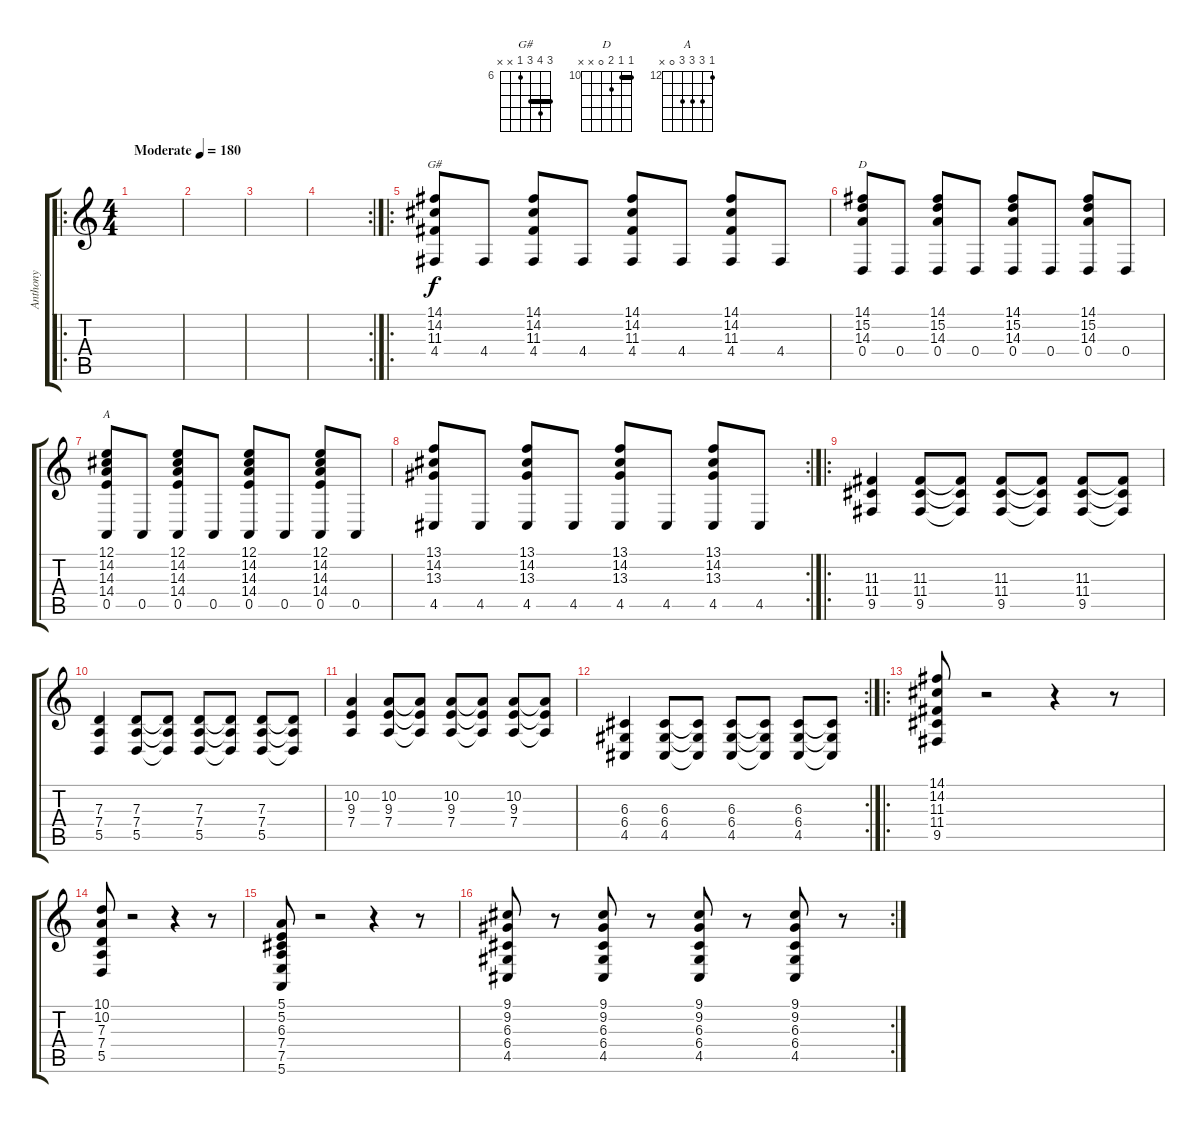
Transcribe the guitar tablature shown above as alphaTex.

\track ("Anthony" "Anthony") {instrument acousticgrandpiano}
\staff {score tabs}
\tuning (E4 B3 G3 D3 A2 E2) {hide}
\chord ("G#" 8 9 8 6 x x) {firstfret 6 barre 8}
\chord ("D" 10 10 11 0 x x) {firstfret 10 barre 10}
\chord ("A" 12 14 14 14 0 x) {firstfret 12}
\ro
\ts (4 4)
\tempo (180 "Moderate")
\clef g2
\ks c
|
|
|
\rc 2
|
\ro
(14.1 14.2 11.3 4.4).8{ch "G#"} 4.4.8 (14.1 14.2 11.3 4.4).8 4.4.8 (14.1 14.2 11.3 4.4).8 4.4.8 (14.1 14.2 11.3 4.4).8 4.4.8 |
(14.1 15.2 14.3 0.4).8{ch "D"} 0.4.8 (14.1 15.2 14.3 0.4).8 0.4.8 (14.1 15.2 14.3 0.4).8 0.4.8 (14.1 15.2 14.3 0.4).8 0.4.8 |
(12.1 14.2 14.3 14.4 0.5).8{ch "A"} 0.5.8 (12.1 14.2 14.3 14.4 0.5).8 0.5.8 (12.1 14.2 14.3 14.4 0.5).8 0.5.8 (12.1 14.2 14.3 14.4 0.5).8 0.5.8 |
\rc 2
(13.1 14.2 13.3 4.5).8 4.5.8 (13.1 14.2 13.3 4.5).8 4.5.8 (13.1 14.2 13.3 4.5).8 4.5.8 (13.1 14.2 13.3 4.5).8 4.5.8 |
\ro
(11.3 11.4 9.5).4 (11.3 11.4 9.5).8 (11.3{t} 11.4{t} 9.5{t}).8 (11.3 11.4 9.5).8 (11.3{t} 11.4{t} 9.5{t}).8 (11.3 11.4 9.5).8 (11.3{t} 11.4{t} 9.5{t}).8 |
(7.3 7.4 5.5).4 (7.3 7.4 5.5).8 (7.3{t} 7.4{t} 5.5{t}).8 (7.3 7.4 5.5).8 (7.3{t} 7.4{t} 5.5{t}).8 (7.3 7.4 5.5).8 (7.3{t} 7.4{t} 5.5{t}).8 |
(10.2 9.3 7.4).4 (10.2 9.3 7.4).8 (10.2{t} 9.3{t} 7.4{t}).8 (10.2 9.3 7.4).8 (10.2{t} 9.3{t} 7.4{t}).8 (10.2 9.3 7.4).8 (10.2{t} 9.3{t} 7.4{t}).8 |
\rc 2
(6.3 6.4 4.5).4 (6.3 6.4 4.5).8 (6.3{t} 6.4{t} 4.5{t}).8 (6.3 6.4 4.5).8 (6.3{t} 6.4{t} 4.5{t}).8 (6.3 6.4 4.5).8 (6.3{t} 6.4{t} 4.5{t}).8 |
\ro
(14.1 14.2 11.3 11.4 9.5).8 r.2 r.4 r.8 |
(10.1 10.2 7.3 7.4 5.5).8 r.2 r.4 r.8 |
(5.1 5.2 6.3 7.4 7.5 5.6).8 r.2 r.4 r.8 |
\rc 2
(9.1 9.2 6.3 6.4 4.5).8 r.8 (9.1 9.2 6.3 6.4 4.5).8 r.8 (9.1 9.2 6.3 6.4 4.5).8 r.8 (9.1 9.2 6.3 6.4 4.5).8 r.8
